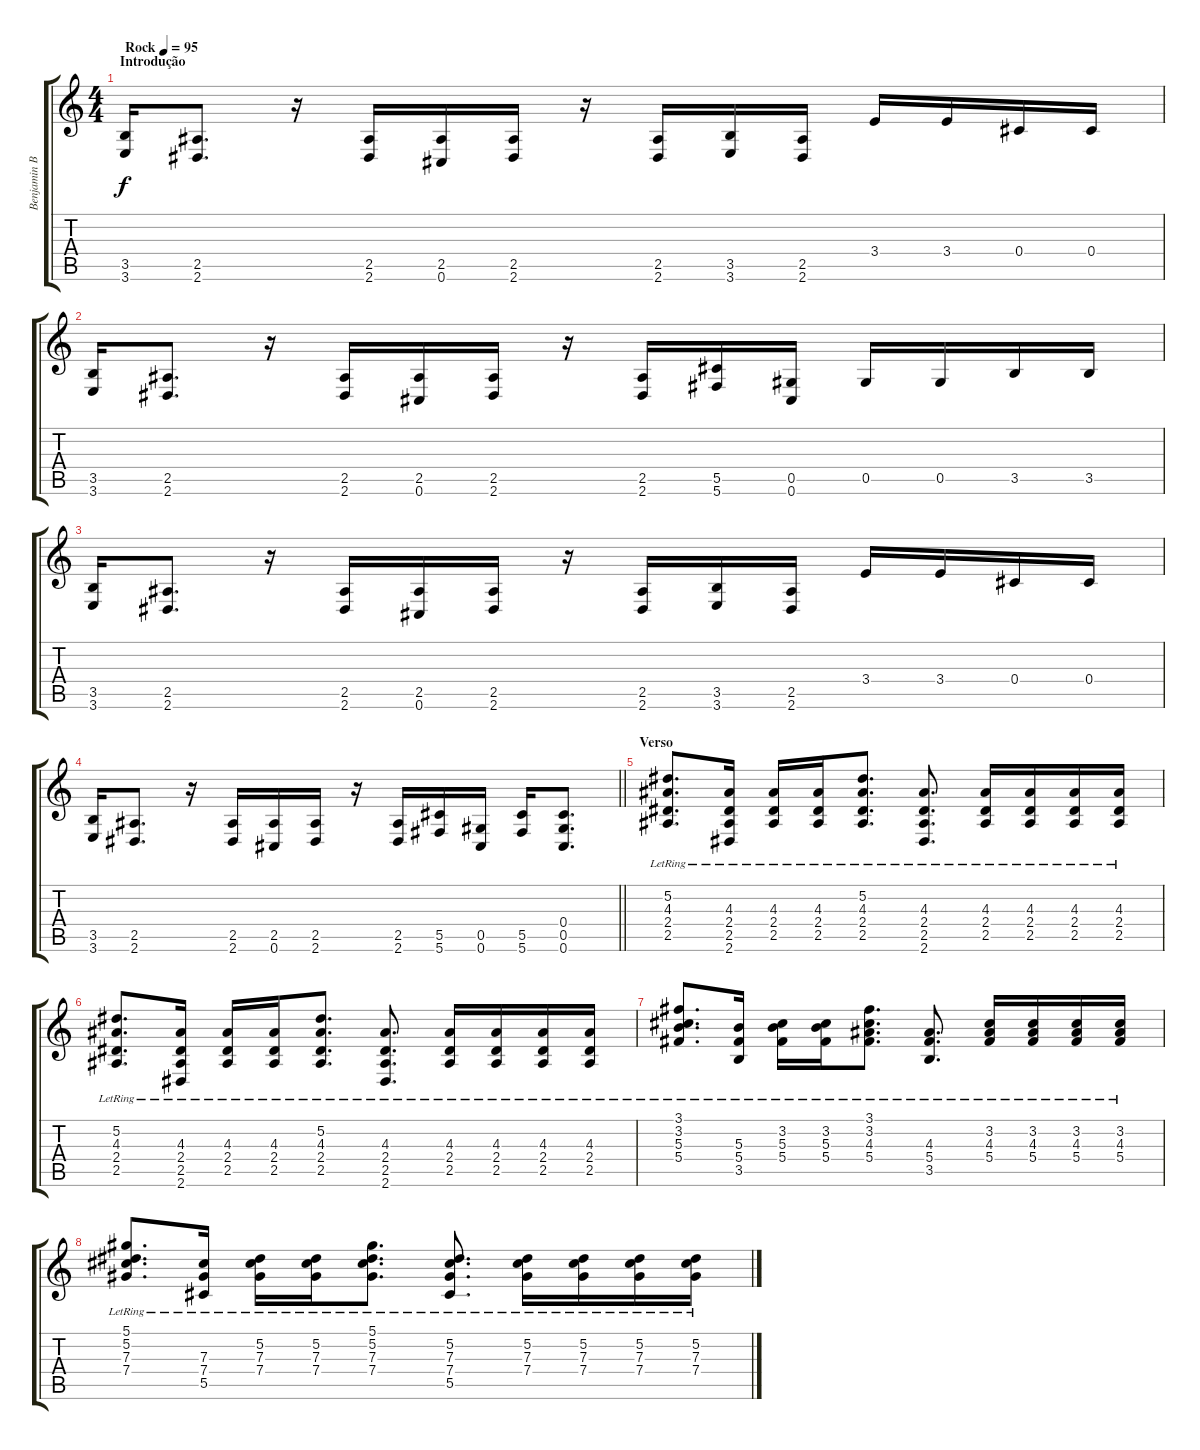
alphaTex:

\track ("Benjamin Burnley" "Benjamin B") {instrument distortionguitar}
\staff {score tabs}
\tuning (Eb4 Bb3 Gb3 Db3 Ab2 Db2) {hide}
\ts (4 4)
\section ("" "Introdução")
\tempo (95 "Rock")
\clef g2
\ks c
(3.5 3.6).16{dy f instrument distortionguitar} (2.5 2.6).8{d} r.16 (2.5 2.6).16 (2.5 0.6).16 (2.5 2.6).16 r.16 (2.5 2.6).16 (3.5 3.6).16 (2.5 2.6).16 3.4.16 3.4.16 0.4.16 0.4.16 |
(3.5 3.6).16 (2.5 2.6).8{d} r.16 (2.5 2.6).16 (2.5 0.6).16 (2.5 2.6).16 r.16 (2.5 2.6).16 (5.5 5.6).16 (0.5 0.6).16 0.5.16 0.5.16 3.5.16 3.5.16 |
(3.5 3.6).16 (2.5 2.6).8{d} r.16 (2.5 2.6).16 (2.5 0.6).16 (2.5 2.6).16 r.16 (2.5 2.6).16 (3.5 3.6).16 (2.5 2.6).16 3.4.16 3.4.16 0.4.16 0.4.16 |
\barLineRight lightlight
(3.5 3.6).16 (2.5 2.6).8{d} r.16 (2.5 2.6).16 (2.5 0.6).16 (2.5 2.6).16 r.16 (2.5 2.6).16 (5.5 5.6).16 (0.5 0.6).16 (5.5 5.6).16 (0.4 0.5 0.6).8{d} |
\section ("" "Verso")
(5.2{lr} 4.3{lr} 2.4{lr} 2.5{lr}).8{d volume 8 instrument electricguitarclean} (4.3{lr} 2.4{lr} 2.5{lr} 2.6{lr}).16 (4.3{lr} 2.4{lr} 2.5{lr}).16 (4.3{lr} 2.4{lr} 2.5{lr}).16 (5.2{lr} 4.3{lr} 2.4{lr} 2.5{lr}).8{d} (4.3{lr} 2.4{lr} 2.5{lr} 2.6{lr}).8{d} (4.3{lr} 2.4{lr} 2.5{lr}).16 (4.3{lr} 2.4{lr} 2.5{lr}).16 (4.3{lr} 2.4{lr} 2.5{lr}).16 (4.3{lr} 2.4{lr} 2.5{lr}).16 |
(5.2{lr} 4.3{lr} 2.4{lr} 2.5{lr}).8{d} (4.3{lr} 2.4{lr} 2.5{lr} 2.6{lr}).16 (4.3{lr} 2.4{lr} 2.5{lr}).16 (4.3{lr} 2.4{lr} 2.5{lr}).16 (5.2{lr} 4.3{lr} 2.4{lr} 2.5{lr}).8{d} (4.3{lr} 2.4{lr} 2.5{lr} 2.6{lr}).8{d} (4.3{lr} 2.4{lr} 2.5{lr}).16 (4.3{lr} 2.4{lr} 2.5{lr}).16 (4.3{lr} 2.4{lr} 2.5{lr}).16 (4.3{lr} 2.4{lr} 2.5{lr}).16 |
(3.1{lr} 3.2{lr} 5.3{lr} 5.4{lr}).8{d} (5.3{lr} 5.4{lr} 3.5{lr}).16 (3.2{lr} 5.3{lr} 5.4{lr}).16 (3.2{lr} 5.3{lr} 5.4{lr}).16 (3.1{lr} 3.2{lr} 4.3{lr} 5.4{lr}).8{d} (4.3{lr} 5.4{lr} 3.5{lr}).8{d} (3.2{lr} 4.3{lr} 5.4{lr}).16 (3.2{lr} 4.3{lr} 5.4{lr}).16 (3.2{lr} 4.3{lr} 5.4{lr}).16 (3.2{lr} 4.3{lr} 5.4{lr}).16 |
(5.1{lr} 5.2{lr} 7.3{lr} 7.4{lr}).8{d} (7.3{lr} 7.4{lr} 5.5{lr}).16 (5.2{lr} 7.3{lr} 7.4{lr}).16 (5.2{lr} 7.3{lr} 7.4{lr}).16 (5.1{lr} 5.2{lr} 7.3{lr} 7.4{lr}).8{d} (5.2{lr} 7.3{lr} 7.4{lr} 5.5{lr}).8{d} (5.2{lr} 7.3{lr} 7.4{lr}).16 (5.2{lr} 7.3{lr} 7.4{lr}).16 (5.2{lr} 7.3{lr} 7.4{lr}).16 (5.2{lr} 7.3{lr} 7.4{lr}).16
